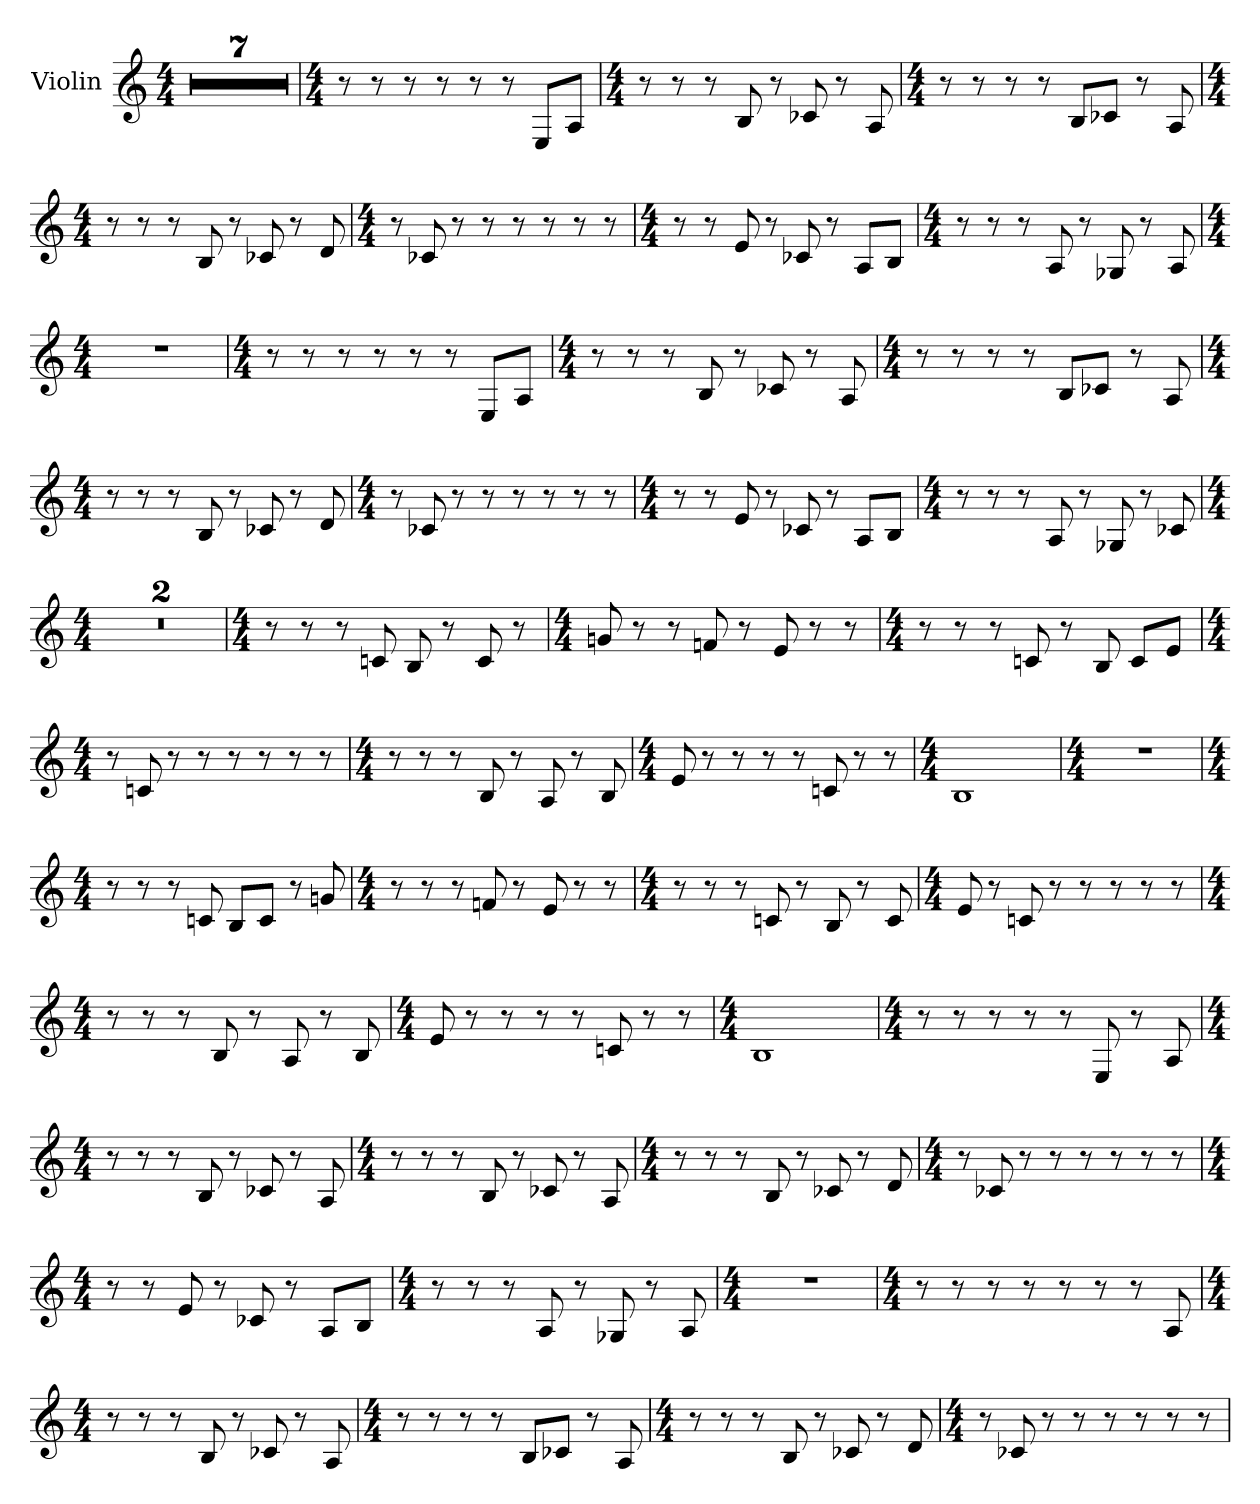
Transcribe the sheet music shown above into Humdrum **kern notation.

**kern
*part1
*staff1
*I"Violin
*I'Vln
*M4/4
=
1r
=
*M4/4
1r
=
*M4/4
1r
=
*M4/4
1r
=
*M4/4
1r
=
*M4/4
1r
=
*M4/4
1r
=
*M4/4
8r
8r
8r
8r
8r
8r
8EL
8AJ
=
*M4/4
8r
8r
8r
8B
8r
8c-X
8r
8A
=
*M4/4
8r
8r
8r
8r
8BL
8c-XJ
8r
8A
=
*M4/4
8r
8r
8r
8B
8r
8c-X
8r
8d
=
*M4/4
8r
8c-X
8r
8r
8r
8r
8r
8r
=
*M4/4
8r
8r
8e
8r
8c-X
8r
8AL
8BJ
=
*M4/4
8r
8r
8r
8A
8r
8G-X
8r
8A
=
*M4/4
1r
=
*M4/4
8r
8r
8r
8r
8r
8r
8EL
8AJ
=
*M4/4
8r
8r
8r
8B
8r
8c-X
8r
8A
=
*M4/4
8r
8r
8r
8r
8BL
8c-XJ
8r
8A
=
*M4/4
8r
8r
8r
8B
8r
8c-X
8r
8d
=
*M4/4
8r
8c-X
8r
8r
8r
8r
8r
8r
=
*M4/4
8r
8r
8e
8r
8c-X
8r
8AL
8BJ
=
*M4/4
8r
8r
8r
8A
8r
8G-X
8r
8c-X
=
*M4/4
1r
=
*M4/4
1r
=
*M4/4
8r
8r
8r
8cn
8B
8r
8c
8r
=
*M4/4
8gn
8r
8r
8fn
8r
8e
8r
8r
=
*M4/4
8r
8r
8r
8cn
8r
8B
8cL
8eJ
=
*M4/4
8r
8cn
8r
8r
8r
8r
8r
8r
=
*M4/4
8r
8r
8r
8B
8r
8A
8r
8B
=
*M4/4
8e
8r
8r
8r
8r
8cn
8r
8r
=
*M4/4
1B
=
*M4/4
1r
=
*M4/4
8r
8r
8r
8cn
8BL
8cJ
8r
8gn
=
*M4/4
8r
8r
8r
8fn
8r
8e
8r
8r
=
*M4/4
8r
8r
8r
8cn
8r
8B
8r
8c
=
*M4/4
8e
8r
8cn
8r
8r
8r
8r
8r
=
*M4/4
8r
8r
8r
8B
8r
8A
8r
8B
=
*M4/4
8e
8r
8r
8r
8r
8cn
8r
8r
=
*M4/4
1B
=
*M4/4
8r
8r
8r
8r
8r
8E
8r
8A
=
*M4/4
8r
8r
8r
8B
8r
8c-X
8r
8A
=
*M4/4
8r
8r
8r
8B
8r
8c-X
8r
8A
=
*M4/4
8r
8r
8r
8B
8r
8c-X
8r
8d
=
*M4/4
8r
8c-X
8r
8r
8r
8r
8r
8r
=
*M4/4
8r
8r
8e
8r
8c-X
8r
8AL
8BJ
=
*M4/4
8r
8r
8r
8A
8r
8G-X
8r
8A
=
*M4/4
1r
=
*M4/4
8r
8r
8r
8r
8r
8r
8r
8A
=
*M4/4
8r
8r
8r
8B
8r
8c-X
8r
8A
=
*M4/4
8r
8r
8r
8r
8BL
8c-XJ
8r
8A
=
*M4/4
8r
8r
8r
8B
8r
8c-X
8r
8d
=
*M4/4
8r
8c-X
8r
8r
8r
8r
8r
8r
=
*-
